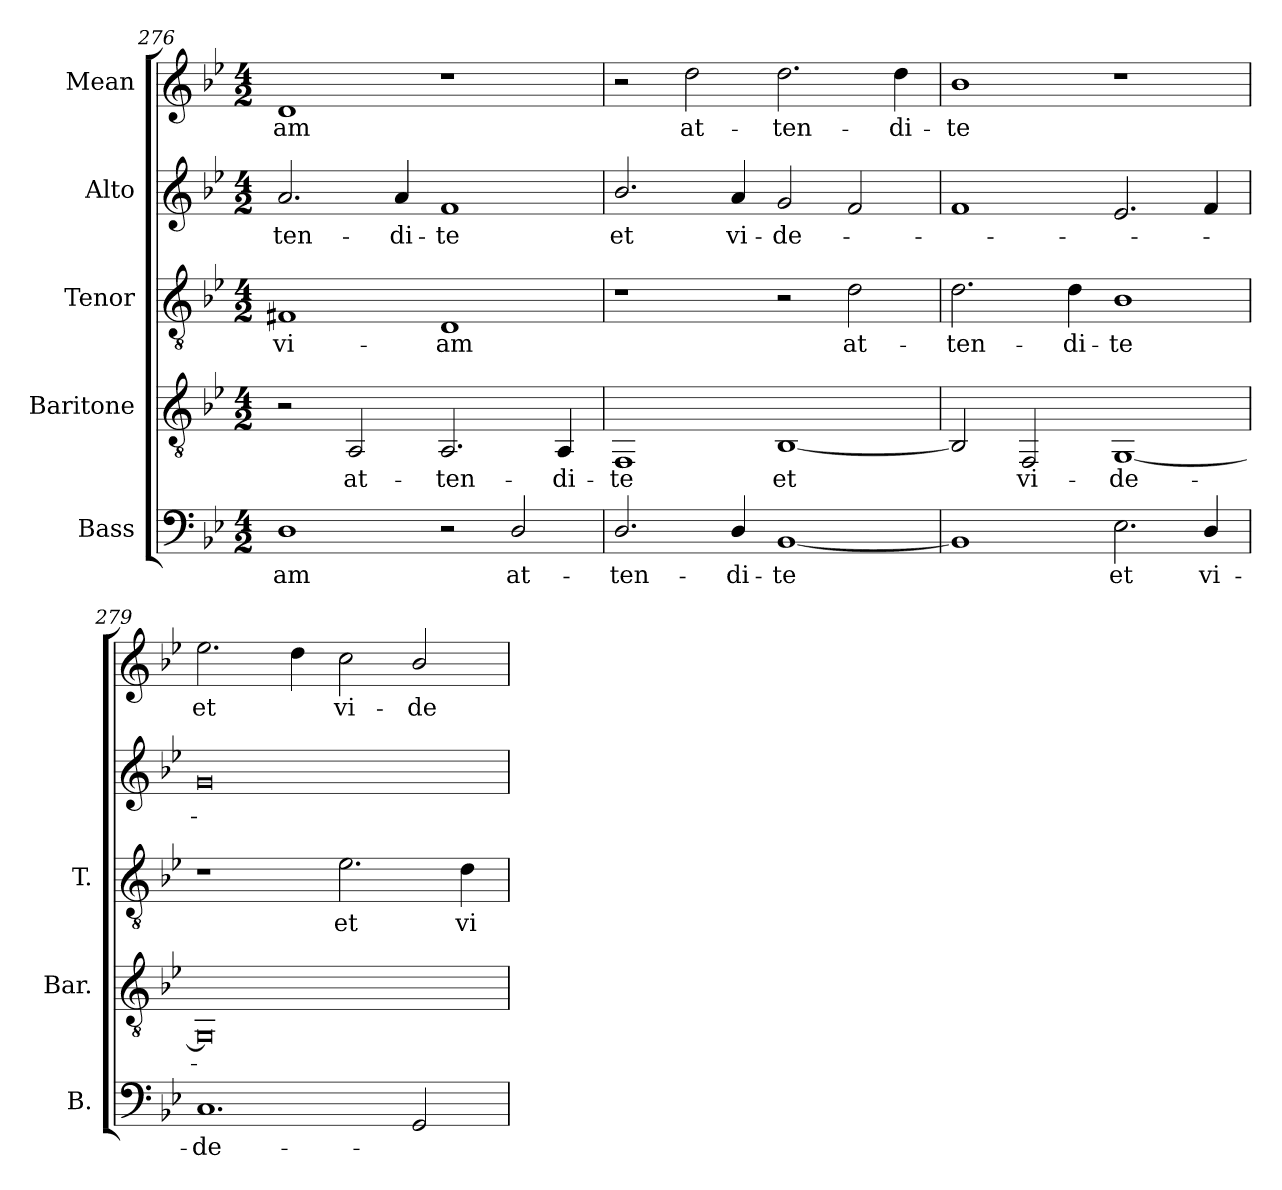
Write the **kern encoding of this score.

**kern	**text	**kern	**text	**kern	**text	**kern	**text	**kern	**text
*part5	*part5	*part4	*part4	*part3	*part3	*part2	*part2	*part1	*part1
*staff5	*staff5	*staff4	*staff4	*staff3	*staff3	*staff2	*staff2	*staff1	*staff1
*I"Bass	*	*I"Baritone	*	*I"Tenor	*	*I"Alto	*	*I"Mean	*
*I'B.	*	*I'Bar.	*	*I'T.	*	*	*	*	*
*clefF4	*	*clefGv2	*	*clefGv2	*	*clefG2	*	*clefG2	*
*	*	*	*	*ITrd7c12	*	*	*	*	*
*k[b-e-]	*	*k[b-e-]	*	*k[b-e-]	*	*k[b-e-]	*	*k[b-e-]	*
*B-:	*	*B-:	*	*B-:	*	*B-:	*	*B-:	*
*M4/2	*	*M4/2	*	*M4/2	*	*M4/2	*	*M4/2	*
=276	=276	=276	=276	=276	=276	=276	=276	=276	=276
!	!LO:LY:b:color=#000000	!	!	!	!	!	!	!	!
!	!	!	!	!	!LO:LY:b:color=#000000	!	!	!	!
!	!	!	!	!	!	!	!LO:LY:b:color=#000000	!	!
!	!	!	!	!	!	!	!	!	!LO:LY:b:color=#000000
1Di	-am	2r	.	1FF#Xi	vi-	2.ai/	-ten-	1di	-am
!	!	!	!LO:LY:b:color=#000000	!	!	!	!	!	!
.	.	2AAi/	at-	.	.	.	.	.	.
!	!	!	!	!	!	!	!LO:LY:b:color=#000000	!	!
.	.	.	.	.	.	4ai/	-di-	.	.
!	!	!	!LO:LY:b:color=#000000	!	!	!	!	!	!
!	!	!	!	!	!LO:LY:b:color=#000000	!	!	!	!
!	!	!	!	!	!	!	!LO:LY:b:color=#000000	!	!
2r	.	2.AAi/	-ten-	1DDi	-am	1fi	-te	1r	.
!	!LO:LY:b:color=#000000	!	!	!	!	!	!	!	!
2Di/	at-	.	.	.	.	.	.	.	.
!	!	!	!LO:LY:b:color=#000000	!	!	!	!	!	!
.	.	4AAi/	-di-	.	.	.	.	.	.
=277	=277	=277	=277	=277	=277	=277	=277	=277	=277
!	!LO:LY:b:color=#000000	!	!	!	!	!	!	!	!
!	!	!	!LO:LY:b:color=#000000	!	!	!	!	!	!
!	!	!	!	!	!	!	!LO:LY:b:color=#000000	!	!
2.Di/	-ten-	1FFi	-te	1r	.	2.b-i/	et	2r	.
!	!	!	!	!	!	!	!	!	!LO:LY:b:color=#000000
.	.	.	.	.	.	.	.	2ddi\	at-
!	!LO:LY:b:color=#000000	!	!	!	!	!	!	!	!
!	!	!	!	!	!	!	!LO:LY:b:color=#000000	!	!
4Di/	-di-	.	.	.	.	4ai/	vi-	.	.
!	!LO:LY:b:color=#000000	!	!	!	!	!	!	!	!
!	!	!	!LO:LY:b:color=#000000	!	!	!	!	!	!
!	!	!	!	!	!	!	!LO:LY:b:color=#000000	!	!
!	!	!	!	!	!	!	!	!	!LO:LY:b:color=#000000
[1BB-i	-te	[1BB-i	et	2r	.	2gi/	-de-	2.ddi\	-ten-
!	!	!	!	!	!LO:LY:b:color=#000000	!	!	!	!
.	.	.	.	2Di\	at-	2fi/	.	.	.
!	!	!	!	!	!	!	!	!	!LO:LY:b:color=#000000
.	.	.	.	.	.	.	.	4ddi\	-di-
!!LO:PB:g=z
=278	=278	=278	=278	=278	=278	=278	=278	=278	=278
!	!	!	!	!	!LO:LY:b:color=#000000	!	!	!	!
!	!	!	!	!	!	!	!	!	!LO:LY:b:color=#000000
1BB-i]	.	2BB-i/]	.	2.Di\	-ten-	1fi	.	1b-i	-te
!	!	!	!LO:LY:b:color=#000000	!	!	!	!	!	!
.	.	2FFi/	vi-	.	.	.	.	.	.
!	!	!	!	!	!LO:LY:b:color=#000000	!	!	!	!
.	.	.	.	4Di\	-di-	.	.	.	.
!	!LO:LY:b:color=#000000	!	!	!	!	!	!	!	!
!	!	!	!LO:LY:b:color=#000000	!	!	!	!	!	!
!	!	!	!	!	!LO:LY:b:color=#000000	!	!	!	!
2.E-i\	et	[1GGi	-de-	1BB-i	-te	2.e-i/	.	1r	.
!	!LO:LY:b:color=#000000	!	!	!	!	!	!	!	!
4Di/	vi-	.	.	.	.	4fi/	.	.	.
=279	=279	=279	=279	=279	=279	=279	=279	=279	=279
!	!LO:LY:b:color=#000000	!	!	!	!	!	!	!	!
!	!	!	!	!	!	!	!	!	!LO:LY:b:color=#000000
1.Ci	-de-	0GGi]	.	1r	.	0gi	.	2.ee-i\	et
.	.	.	.	.	.	.	.	4ddi\	.
!	!	!	!	!	!LO:LY:b:color=#000000	!	!	!	!
!	!	!	!	!	!	!	!	!	!LO:LY:b:color=#000000
.	.	.	.	2.E-i\	et	.	.	2cci\	vi-
!	!	!	!	!	!	!	!	!	!LO:LY:b:color=#000000
2GGi/	.	.	.	.	.	.	.	2b-i/	-de-
!	!	!	!	!	!LO:LY:b:color=#000000	!	!	!	!
.	.	.	.	4Di\	vi-	.	.	.	.
=	=	=	=	=	=	=	=	=	=
*-	*-	*-	*-	*-	*-	*-	*-	*-	*-
